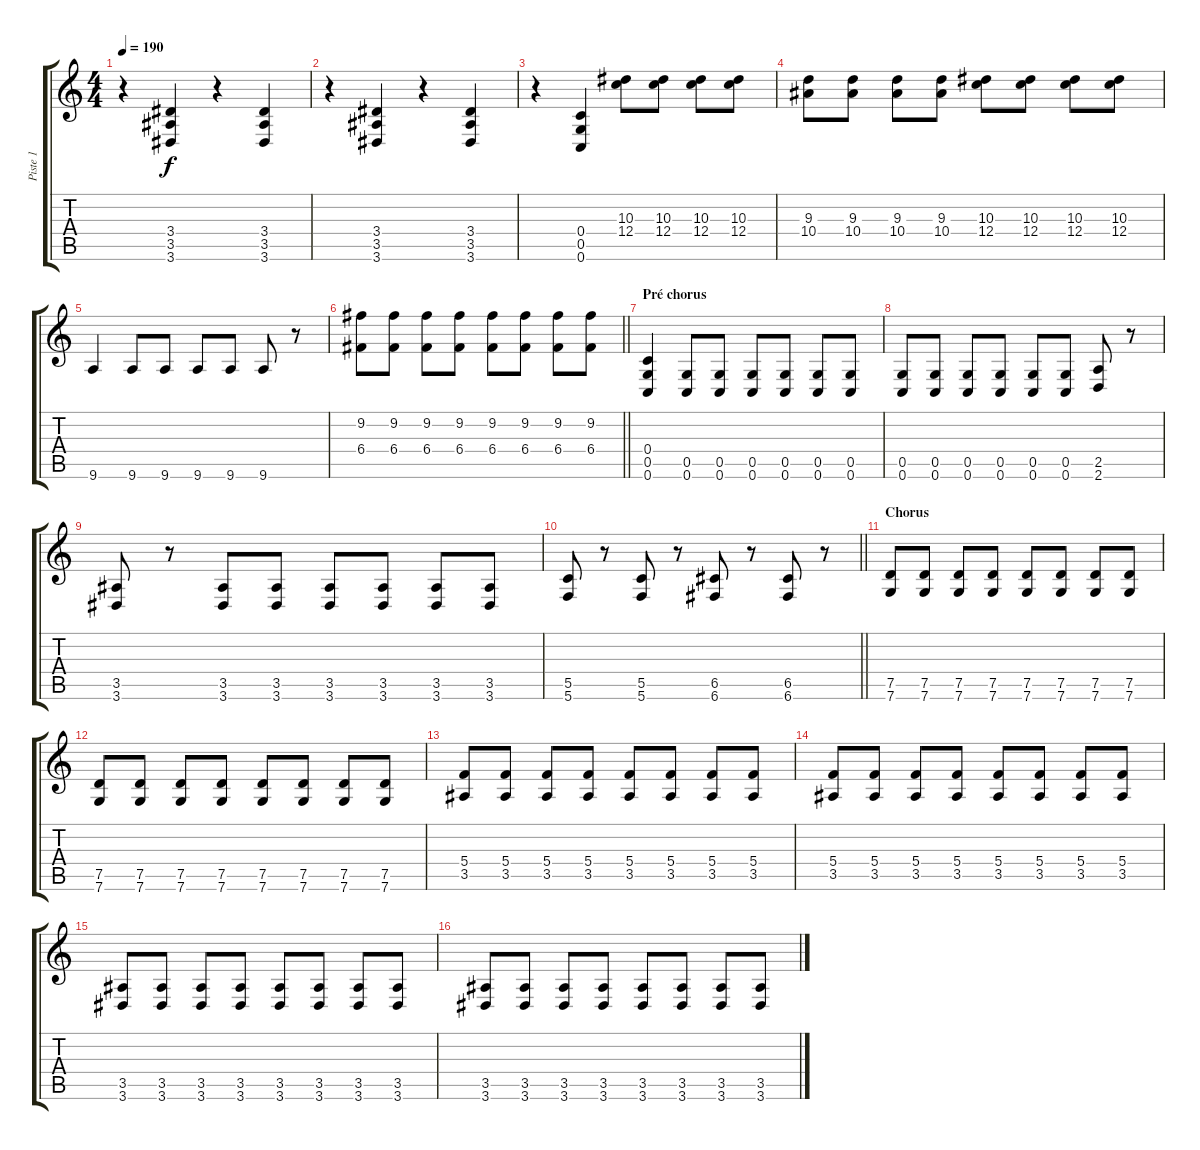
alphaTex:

\track ("Piste 1" "Piste 1") {instrument distortionguitar}
\staff {score tabs}
\tuning (D4 A3 F3 C3 G2 C2) {hide}
\ts (4 4)
\tempo 190
\clef g2
\ks c
r.4{dy f} (3.4 3.5 3.6).4 r.4 (3.4 3.5 3.6).4 |
r.4 (3.4 3.5 3.6).4 r.4 (3.4 3.5 3.6).4 |
r.4 (0.4 0.5 0.6).4 (10.3 12.4).8 (10.3 12.4).8 (10.3 12.4).8 (10.3 12.4).8 |
(9.3 10.4).8 (9.3 10.4).8 (9.3 10.4).8 (9.3 10.4).8 (10.3 12.4).8 (10.3 12.4).8 (10.3 12.4).8 (10.3 12.4).8 |
9.6.4 9.6.8 9.6.8 9.6.8 9.6.8 9.6.8 r.8 |
\barLineRight lightlight
(9.2 6.4).8 (9.2 6.4).8 (9.2 6.4).8 (9.2 6.4).8 (9.2 6.4).8 (9.2 6.4).8 (9.2 6.4).8 (9.2 6.4).8 |
\section ("" "Pré chorus")
(0.4 0.5 0.6).4 (0.5 0.6).8 (0.5 0.6).8 (0.5 0.6).8 (0.5 0.6).8 (0.5 0.6).8 (0.5 0.6).8 |
(0.5 0.6).8 (0.5 0.6).8 (0.5 0.6).8 (0.5 0.6).8 (0.5 0.6).8 (0.5 0.6).8 (2.5 2.6).8 r.8 |
(3.5 3.6).8 r.8 (3.5 3.6).8 (3.5 3.6).8 (3.5 3.6).8 (3.5 3.6).8 (3.5 3.6).8 (3.5 3.6).8 |
\barLineRight lightlight
(5.5 5.6).8 r.8 (5.5 5.6).8 r.8 (6.5 6.6).8 r.8 (6.5 6.6).8 r.8 |
\section ("" "Chorus")
(7.5 7.6).8 (7.5 7.6).8 (7.5 7.6).8 (7.5 7.6).8 (7.5 7.6).8 (7.5 7.6).8 (7.5 7.6).8 (7.5 7.6).8 |
(7.5 7.6).8 (7.5 7.6).8 (7.5 7.6).8 (7.5 7.6).8 (7.5 7.6).8 (7.5 7.6).8 (7.5 7.6).8 (7.5 7.6).8 |
(5.4 3.5).8 (5.4 3.5).8 (5.4 3.5).8 (5.4 3.5).8 (5.4 3.5).8 (5.4 3.5).8 (5.4 3.5).8 (5.4 3.5).8 |
(5.4 3.5).8 (5.4 3.5).8 (5.4 3.5).8 (5.4 3.5).8 (5.4 3.5).8 (5.4 3.5).8 (5.4 3.5).8 (5.4 3.5).8 |
(3.5 3.6).8 (3.5 3.6).8 (3.5 3.6).8 (3.5 3.6).8 (3.5 3.6).8 (3.5 3.6).8 (3.5 3.6).8 (3.5 3.6).8 |
(3.5 3.6).8 (3.5 3.6).8 (3.5 3.6).8 (3.5 3.6).8 (3.5 3.6).8 (3.5 3.6).8 (3.5 3.6).8 (3.5 3.6).8
